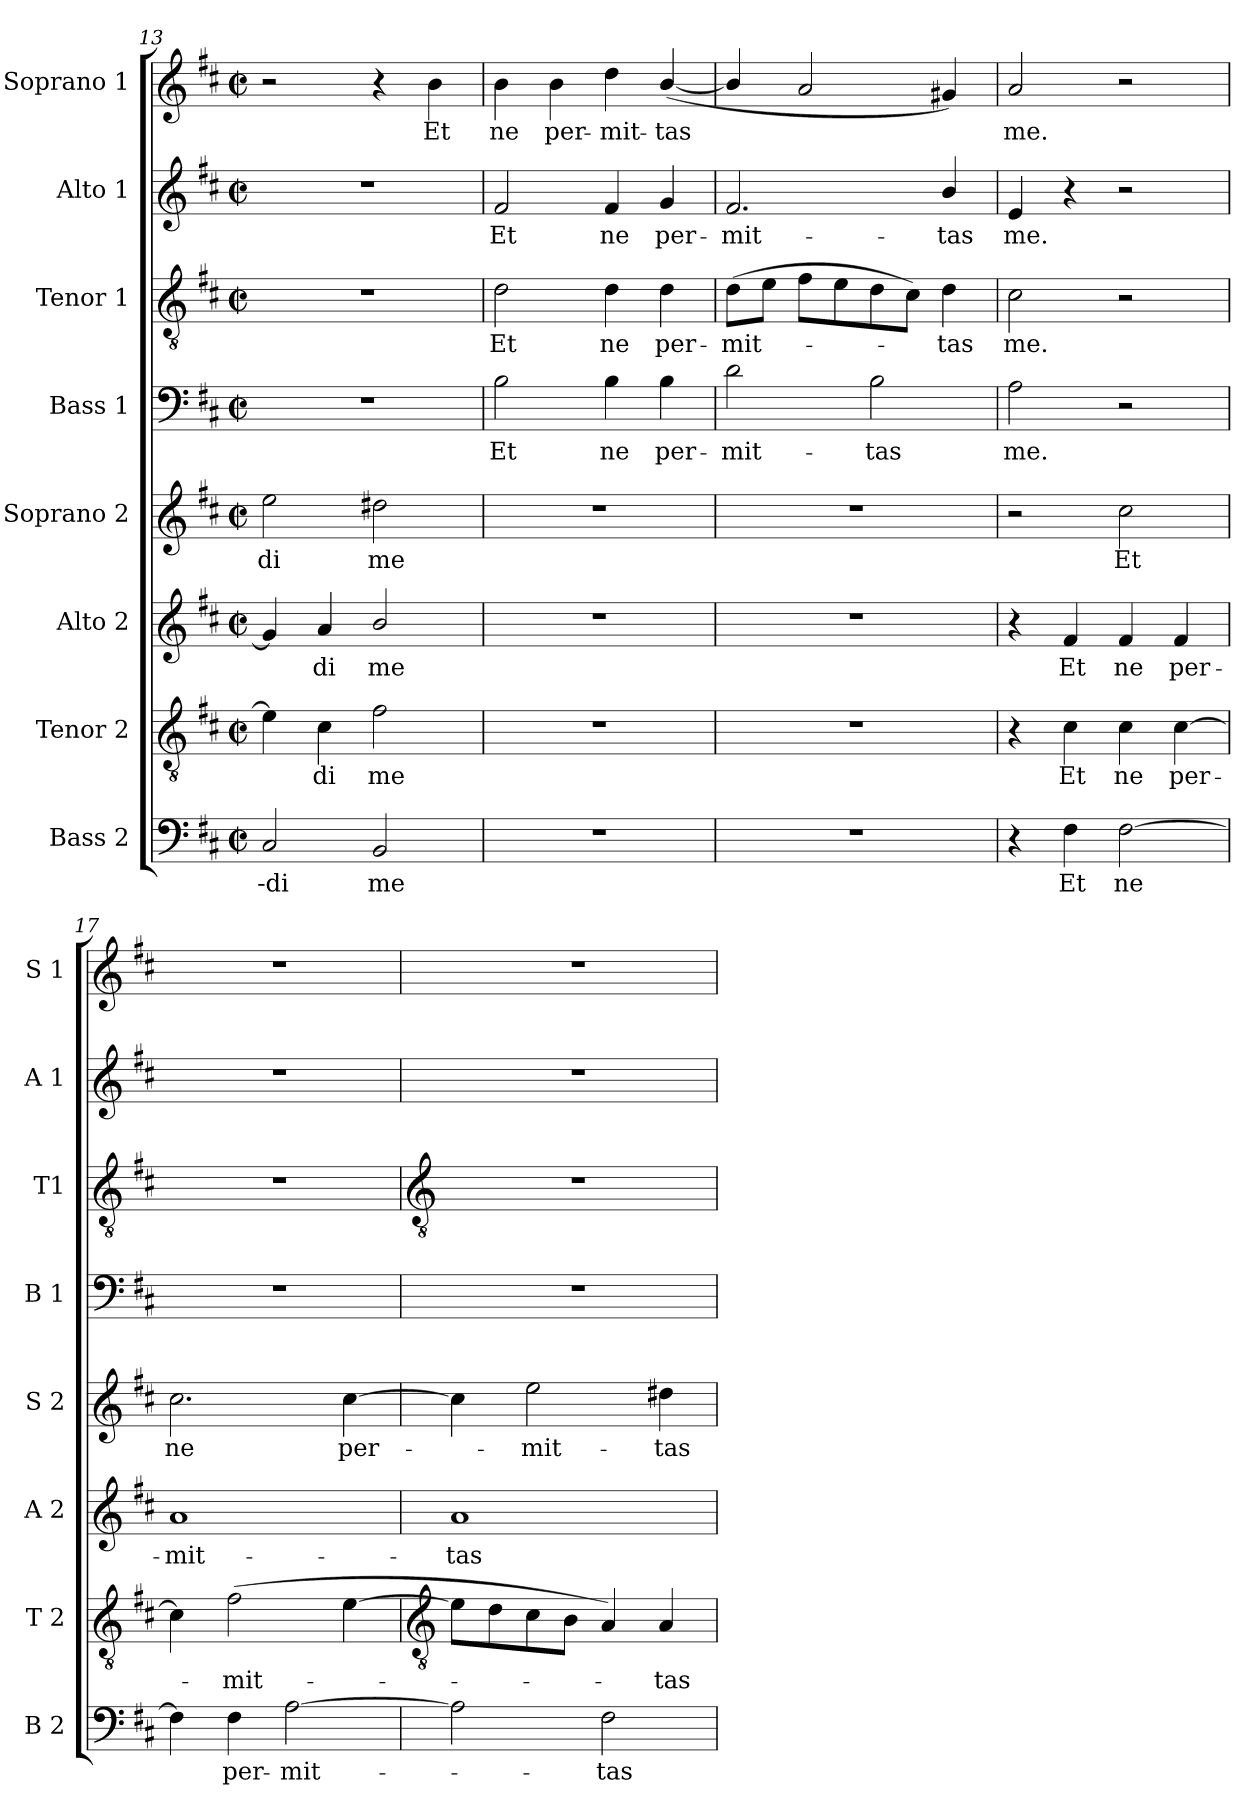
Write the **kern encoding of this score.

**kern	**text	**kern	**text	**kern	**text	**kern	**text	**kern	**text	**kern	**text	**kern	**text	**kern	**text
*part8	*part8	*part7	*part7	*part6	*part6	*part5	*part5	*part4	*part4	*part3	*part3	*part2	*part2	*part1	*part1
*staff8	*staff8	*staff7	*staff7	*staff6	*staff6	*staff5	*staff5	*staff4	*staff4	*staff3	*staff3	*staff2	*staff2	*staff1	*staff1
*I"Bass 2	*	*I"Tenor 2	*	*I"Alto 2	*	*I"Soprano 2	*	*I"Bass 1	*	*I"Tenor 1	*	*I"Alto  1	*	*I"Soprano 1	*
*I'B 2	*	*I'T 2	*	*I'A 2	*	*I'S 2	*	*I'B 1	*	*I'T1	*	*I'A 1	*	*I'S 1	*
*clefF4	*	*clefGv2	*	*clefG2	*	*clefG2	*	*clefF4	*	*clefGv2	*	*clefG2	*	*clefG2	*
*k[f#c#]	*	*k[f#c#]	*	*k[f#c#]	*	*k[f#c#]	*	*k[f#c#]	*	*k[f#c#]	*	*k[f#c#]	*	*k[f#c#]	*
*D:	*	*D:	*	*D:	*	*D:	*	*D:	*	*D:	*	*D:	*	*D:	*
*M2/2	*	*M2/2	*	*M2/2	*	*M2/2	*	*M2/2	*	*M2/2	*	*M2/2	*	*M2/2	*
*met(c|)	*	*met(c|)	*	*met(c|)	*	*met(c|)	*	*met(c|)	*	*met(c|)	*	*met(c|)	*	*met(c|)	*
=13	=13	=13	=13	=13	=13	=13	=13	=13	=13	=13	=13	=13	=13	=13	=13
!	!LO:LY:b	!	!	!	!	!	!LO:LY:b	!	!	!	!	!	!	!	!
2C#	--di	4e]	.	4g#]	.	2ee	-di	1r	.	1r	.	1r	.	2r	.
!	!	!	!LO:LY:b	!	!LO:LY:b	!	!	!	!	!	!	!	!	!	!
.	.	4c#	di	4a	di	.	.	.	.	.	.	.	.	.	.
!	!LO:LY:b	!	!LO:LY:b	!	!LO:LY:b	!	!LO:LY:b	!	!	!	!	!	!	!	!
2BB	me	2f#	me	2b/	me	2dd#X	me	.	.	.	.	.	.	4r	.
!	!	!	!	!	!	!	!	!	!	!	!	!	!	!	!LO:LY:b
.	.	.	.	.	.	.	.	.	.	.	.	.	.	4b	Et
=14	=14	=14	=14	=14	=14	=14	=14	=14	=14	=14	=14	=14	=14	=14	=14
!	!	!	!	!	!	!	!	!	!LO:LY:b	!	!LO:LY:b	!	!LO:LY:b	!	!LO:LY:b
1r	.	1r	.	1r	.	1r	.	2B	Et	2d	Et	2f#	Et	4b	ne
!	!	!	!	!	!	!	!	!	!	!	!	!	!	!	!LO:LY:b
.	.	.	.	.	.	.	.	.	.	.	.	.	.	4b	per-
!	!	!	!	!	!	!	!	!	!LO:LY:b	!	!LO:LY:b	!	!LO:LY:b	!	!LO:LY:b
.	.	.	.	.	.	.	.	4B	ne	4d	ne	4f#	ne	4dd	-mit-
!	!	!	!	!	!	!	!	!	!LO:LY:b	!	!LO:LY:b	!	!LO:LY:b	!	!LO:LY:b
.	.	.	.	.	.	.	.	4B	per-	4d	per-	4g	per-	(<[4b/	-tas
=15	=15	=15	=15	=15	=15	=15	=15	=15	=15	=15	=15	=15	=15	=15	=15
!	!	!	!	!	!	!	!	!	!LO:LY:b	!	!LO:LY:b	!	!LO:LY:b	!	!
1r	.	1r	.	1r	.	1r	.	2d	-mit-	(>8dL	-mit-	2.f#	-mit-	4b/]	.
.	.	.	.	.	.	.	.	.	.	8eJ	.	.	.	.	.
.	.	.	.	.	.	.	.	.	.	8f#L	.	.	.	2a	.
.	.	.	.	.	.	.	.	.	.	8e	.	.	.	.	.
!	!	!	!	!	!	!	!	!	!LO:LY:b	!	!	!	!	!	!
.	.	.	.	.	.	.	.	2B	-tas	8d	.	.	.	.	.
.	.	.	.	.	.	.	.	.	.	8c#J)	.	.	.	.	.
!	!	!	!	!	!	!	!	!	!	!	!LO:LY:b	!	!LO:LY:b	!	!
.	.	.	.	.	.	.	.	.	.	4d	tas	4b/	-tas	4g#X)	.
=16	=16	=16	=16	=16	=16	=16	=16	=16	=16	=16	=16	=16	=16	=16	=16
!	!	!	!	!	!	!	!	!	!LO:LY:b	!	!LO:LY:b	!	!LO:LY:b	!	!LO:LY:b
4r	.	4r	.	4r	.	2r	.	2A	me.	2c#	me.	4e	me.	2a	me.
!	!LO:LY:b	!	!LO:LY:b	!	!LO:LY:b	!	!	!	!	!	!	!	!	!	!
4F#	Et	4c#	Et	4f#	Et	.	.	.	.	.	.	4r	.	.	.
!	!LO:LY:b	!	!LO:LY:b	!	!LO:LY:b	!	!LO:LY:b	!	!	!	!	!	!	!	!
[2F#	ne	4c#	ne	4f#	ne	2cc#	Et	2r	.	2r	.	2r	.	2r	.
!	!	!	!LO:LY:b	!	!LO:LY:b	!	!	!	!	!	!	!	!	!	!
.	.	[4c#	per-	4f#	per-	.	.	.	.	.	.	.	.	.	.
=17	=17	=17	=17	=17	=17	=17	=17	=17	=17	=17	=17	=17	=17	=17	=17
!	!	!	!	!	!LO:LY:b	!	!LO:LY:b	!	!	!	!	!	!	!	!
4F#]	.	4c#]	.	1a	-mit-	2.cc#	ne	1r	.	1r	.	1r	.	1r	.
!	!LO:LY:b	!	!LO:LY:b	!	!	!	!	!	!	!	!	!	!	!	!
4F#	per-	(>2f#	mit-	.	.	.	.	.	.	.	.	.	.	.	.
!	!LO:LY:b	!	!	!	!	!	!	!	!	!	!	!	!	!	!
[2A	-mit-	.	.	.	.	.	.	.	.	.	.	.	.	.	.
!	!	!	!	!	!	!	!LO:LY:b	!	!	!	!	!	!	!	!
.	.	[4e	.	.	.	[4cc#	per-	.	.	.	.	.	.	.	.
!!LO:LB:g=z
=18	=18	=18	=18	=18	=18	=18	=18	=18	=18	=18	=18	=18	=18	=18	=18
*	*	*clefGv2	*	*	*	*	*	*	*	*clefGv2	*	*	*	*	*
!	!	!	!	!	!LO:LY:b	!	!	!	!	!	!	!	!	!	!
2A]	.	8eL]	.	1a	-tas	4cc#]	.	1r	.	1r	.	1r	.	1r	.
.	.	8d	.	.	.	.	.	.	.	.	.	.	.	.	.
!	!	!	!	!	!	!	!LO:LY:b	!	!	!	!	!	!	!	!
.	.	8c#	.	.	.	2ee	mit-	.	.	.	.	.	.	.	.
.	.	8BJ	.	.	.	.	.	.	.	.	.	.	.	.	.
!	!LO:LY:b	!	!	!	!	!	!	!	!	!	!	!	!	!	!
2F#	tas	4A)	.	.	.	.	.	.	.	.	.	.	.	.	.
!	!	!	!LO:LY:b	!	!	!	!LO:LY:b	!	!	!	!	!	!	!	!
.	.	4A	tas	.	.	4dd#X	-tas	.	.	.	.	.	.	.	.
=	=	=	=	=	=	=	=	=	=	=	=	=	=	=	=
*-	*-	*-	*-	*-	*-	*-	*-	*-	*-	*-	*-	*-	*-	*-	*-
